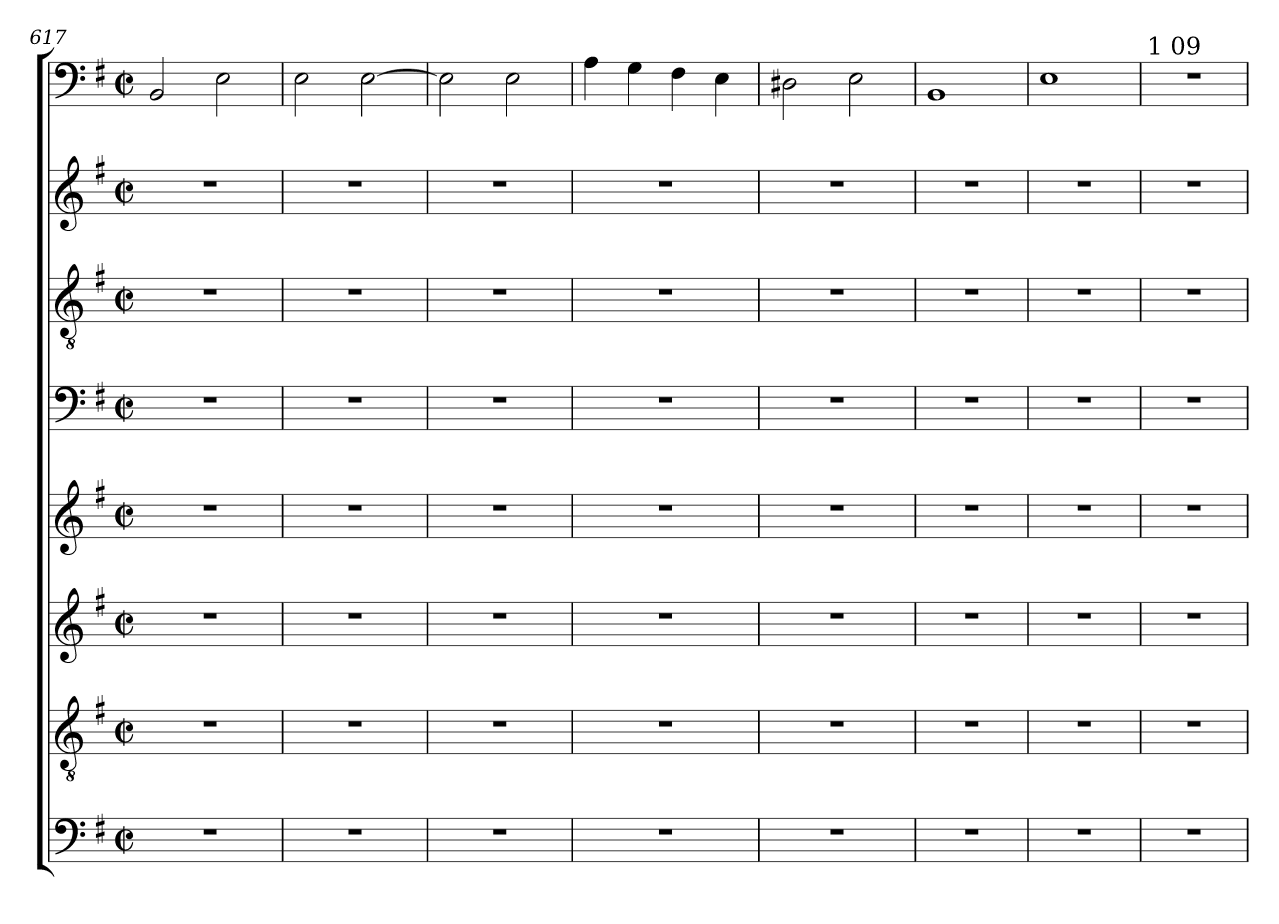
**kern	**kern	**kern	**kern	**kern	**kern	**kern	**kern
*part8	*part7	*part6	*part5	*part4	*part3	*part2	*part1
*staff8	*staff7	*staff6	*staff5	*staff4	*staff3	*staff2	*staff1
*clefF4	*clefGv2	*clefG2	*clefG2	*clefF4	*clefGv2	*clefG2	*clefF4
*k[f#]	*k[f#]	*k[f#]	*k[f#]	*k[f#]	*k[f#]	*k[f#]	*k[f#]
*G:	*G:	*G:	*G:	*G:	*G:	*G:	*G:
*M2/2	*M2/2	*M2/2	*M2/2	*M2/2	*M2/2	*M2/2	*M2/2
*met(c|)	*met(c|)	*met(c|)	*met(c|)	*met(c|)	*met(c|)	*met(c|)	*met(c|)
=617	=617	=617	=617	=617	=617	=617	=617
1r	1r	1r	1r	1r	1r	1r	2BB/
.	.	.	.	.	.	.	2E\
=618	=618	=618	=618	=618	=618	=618	=618
1r	1r	1r	1r	1r	1r	1r	2E\
.	.	.	.	.	.	.	[>2E\
=619	=619	=619	=619	=619	=619	=619	=619
1r	1r	1r	1r	1r	1r	1r	2E\]
.	.	.	.	.	.	.	2E\
=620	=620	=620	=620	=620	=620	=620	=620
1r	1r	1r	1r	1r	1r	1r	4A\
.	.	.	.	.	.	.	4G\
.	.	.	.	.	.	.	4F#\
.	.	.	.	.	.	.	4E\
=621	=621	=621	=621	=621	=621	=621	=621
1r	1r	1r	1r	1r	1r	1r	2D#X\
.	.	.	.	.	.	.	2E\
=622	=622	=622	=622	=622	=622	=622	=622
1r	1r	1r	1r	1r	1r	1r	1BB
=623	=623	=623	=623	=623	=623	=623	=623
1r	1r	1r	1r	1r	1r	1r	1E
!!LO:LB:g=z
=624	=624	=624	=624	=624	=624	=624	=624
!	!	!	!	!	!	!	!LO:TX:a:t=1 09
1r	1r	1r	1r	1r	1r	1r	1r
=	=	=	=	=	=	=	=
*-	*-	*-	*-	*-	*-	*-	*-
